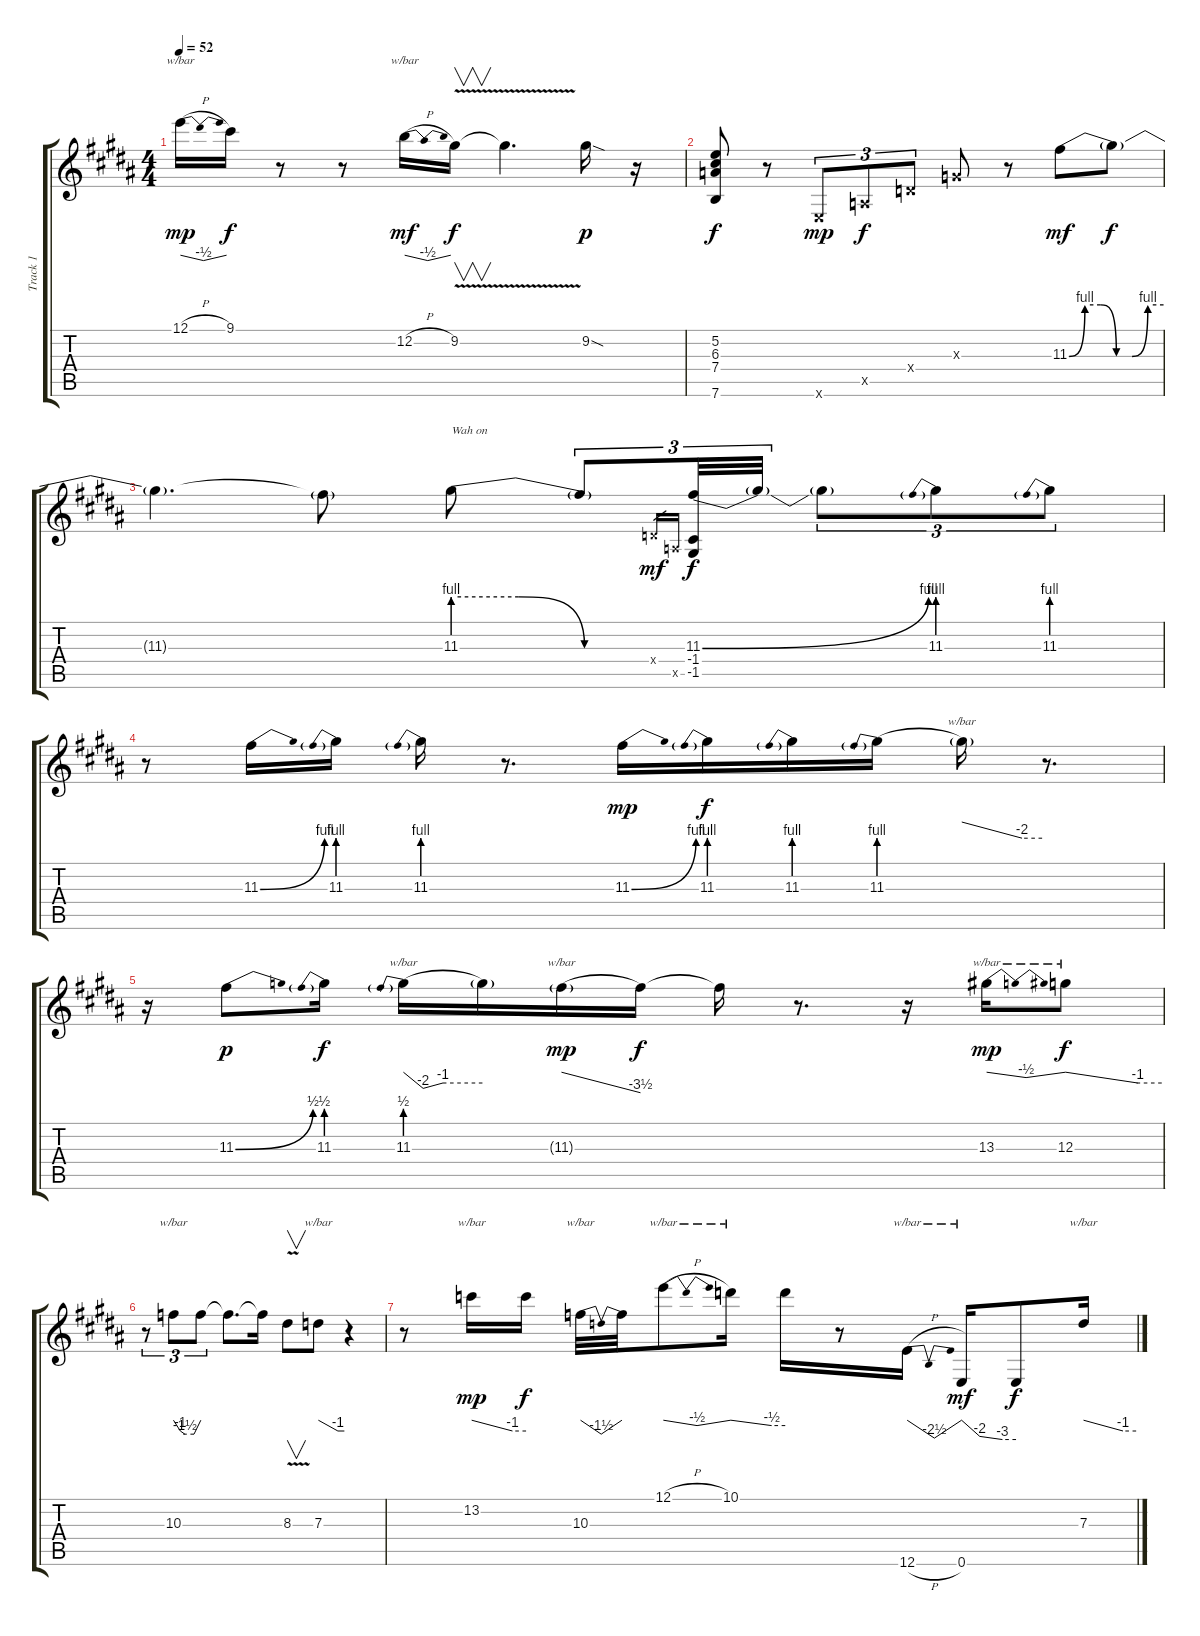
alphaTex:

\track ("Track 1" "Track 1") {instrument overdrivenguitar}
\staff {score tabs}
\tuning (E4 B3 G3 D3 A2 E2) {hide}
\ts (4 4)
\tempo 52
\clef g2
\ks b
12.1{h}.16{tbe (dip default 0 0 30 -2 60 0) dy mp} 9.1.16{dy f} r.8 r.8 12.2{h}.16{tbe (dip default 0 0 30 -2 60 0) dy mf} 9.2{v}.16{v dy f} 9.2{t}.4{d} 9.2{sod}.16{dy p} r.16 |
(5.2 6.3 7.4 7.6).8{dy f} r.8 0.6{x}.8{tu (3 2) dy mp} 0.5{x}.8{tu (3 2) dy f} 0.4{x}.8{tu (3 2)} 0.3{x}.8 r.8 11.3{be (custom 0 0 10 4 20 4 30 0 40 0 50 4 60 4)}.8{dy mf} 11.3{t}.8{dy f} |
11.3{t}.4{d} 11.3{t}.8 11.3{be (custom 0 4 20 4 40 0 60 0)}.8{txt "Wah on"} 11.3{t}.8{tu (3 2)} 0.4{x}.16{gr dy mf} 0.5{x}.16{gr} (11.3{be (bend 0 0 60 4)} -1.4 -1.5).32{tu (3 2) dy f} 11.3{t}.32{tu (3 2)} 11.3{t}.8{tu (3 2)} 11.3{be (prebend 0 4 60 4)}.8{tu (3 2)} 11.3{be (prebend 0 4 60 4)}.8{tu (3 2)} |
r.8 11.3{be (bend 0 0 60 4)}.16 11.3{be (prebend 0 4 60 4)}.16 11.3{be (prebend 0 4 60 4)}.16 r.8{d} 11.3{be (bend 0 0 60 4)}.16{dy mp} 11.3{be (prebend 0 4 60 4)}.16{dy f} 11.3{be (prebend 0 4 60 4)}.16 11.3{be (prebend 0 4 60 4)}.16 11.3{t}.16{tbe (custom default 0 0 45 -8 60 -8)} r.8{d} |
r.16 11.3{be (bend 0 0 60 2)}.8{dy p} 11.3{be (prebend 0 2 60 2)}.16{dy f} 11.3{be (prebend 0 2 60 2)}.16{tbe (custom default 0 0 15 -8 30 -4 60 -4)} 11.3{t}.16 11.3{g}.16{tbe (dive default 0 0 60 -14) dy mp} 11.3{t}.16{dy f} 11.3{t}.16 r.8{d} r.16 13.3.16{tbe (dip default 0 0 30 -2 60 0) dy mp} 12.3.8{tbe (custom default 0 0 45 -4 60 -4) dy f} |
r.8{tu (3 2)} 10.3.8{tu (3 2) tbe (custom default 0 0 15 -4 25 -6 45 -6 60 0)} 10.3{t}.8{tu (3 2)} 10.3{t}.8{d} 10.3{t}.16 8.3{v}.8{v} 7.3.8{tbe (custom default 0 0 45 -4 60 -4)} r.4 |
r.8 13.2.16{tbe (custom default 0 0 45 -4 60 -4) dy mp} 13.2{t}.16{dy f} 10.3.32{tbe (dip default 0 0 30 -6 60 0)} 10.3{t}.32 12.1{h}.8{tbe (dip default 0 0 30 -2 60 0)} 10.1.16{tbe (custom default 0 0 45 -2 60 -2)} 10.1{t}.16 r.8 12.6{h}.16{tbe (dip default 0 0 30 -10 60 0)} 0.6.16{tbe (custom default 0 0 20 -8 45 -12 60 -12) dy mf} 0.6{t}.8{dy f} 7.3{h}.16{tbe (custom default 0 0 45 -4 60 -4)}
